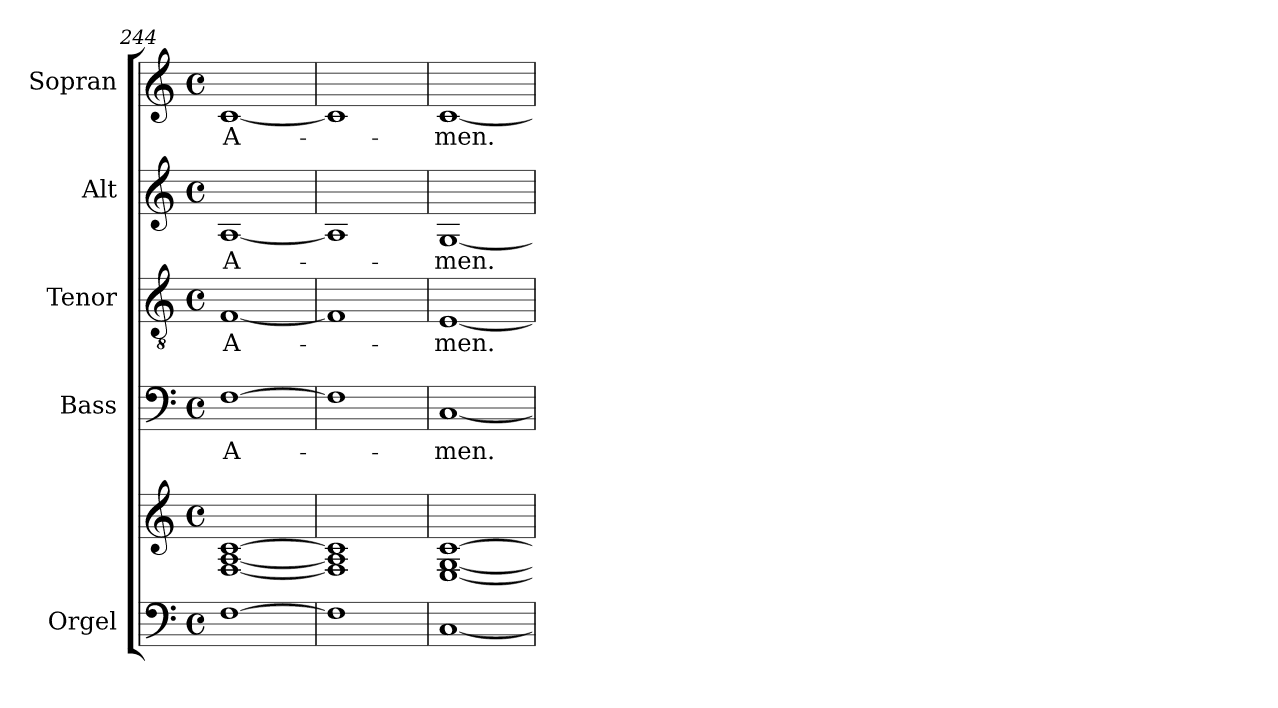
**kern	**kern	**kern	**text	**kern	**text	**kern	**text	**kern	**text
*part5	*part5	*part4	*part4	*part3	*part3	*part2	*part2	*part1	*part1
*staff6	*staff5	*staff4	*staff4	*staff3	*staff3	*staff2	*staff2	*staff1	*staff1
*I"Orgel	*	*I"Bass	*	*I"Tenor	*	*I"Alt	*	*I"Sopran	*
*I'Org.	*	*I'B.	*	*I'T.	*	*I'A.	*	*I'S.	*
*clefF4	*clefG2	*clefF4	*	*clefGv2	*	*clefG2	*	*clefG2	*
*k[]	*k[]	*k[]	*	*k[]	*	*k[]	*	*k[]	*
*C:	*C:	*C:	*	*C:	*	*C:	*	*C:	*
*M4/4	*M4/4	*M4/4	*	*M4/4	*	*M4/4	*	*M4/4	*
*met(c)	*met(c)	*met(c)	*	*met(c)	*	*met(c)	*	*met(c)	*
=244	=244	=244	=244	=244	=244	=244	=244	=244	=244
!	!	!	!LO:LY:b	!	!LO:LY:b	!	!LO:LY:b	!	!LO:LY:b
[1F	[1F [1A [1c	[1F	A-	[1F	A-	[1A	A-	[1c	A-
=245	=245	=245	=245	=245	=245	=245	=245	=245	=245
1F]	1F] 1A] 1c]	1F]	.	1F]	.	1A]	.	1c]	.
=246	=246	=246	=246	=246	=246	=246	=246	=246	=246
!	!	!	!LO:LY:b	!	!LO:LY:b	!	!LO:LY:b	!	!LO:LY:b
[1C	[1E [1G [1c	[1C	-men.	[1E	-men.	[1G	-men.	[1c	-men.
=	=	=	=	=	=	=	=	=	=
*-	*-	*-	*-	*-	*-	*-	*-	*-	*-
